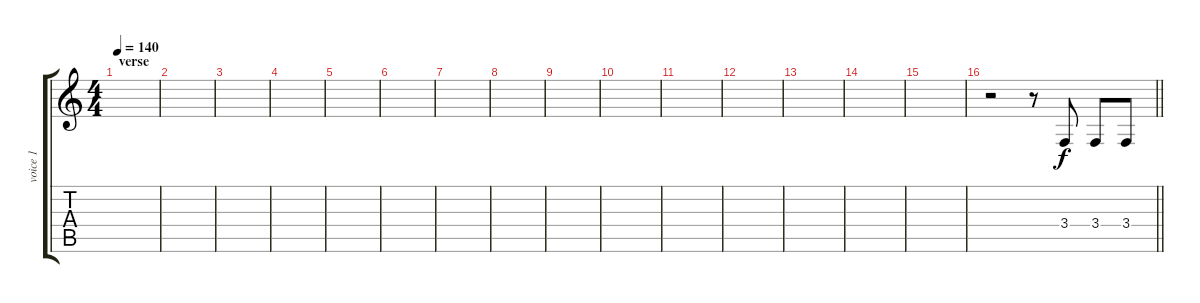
\track ("voice 1 " "voice 1 ") {instrument altosax}
\staff {score tabs}
\tuning (E4 B3 G3 D3 A2 E2) {hide}
\ts (4 4)
\section ("" "verse")
\tempo 140
\clef g2
\ks c
|
|
|
|
|
|
|
|
|
|
|
|
|
|
|
\barLineRight lightlight
r.2 r.8 3.4.8 3.4.8 3.4.8
